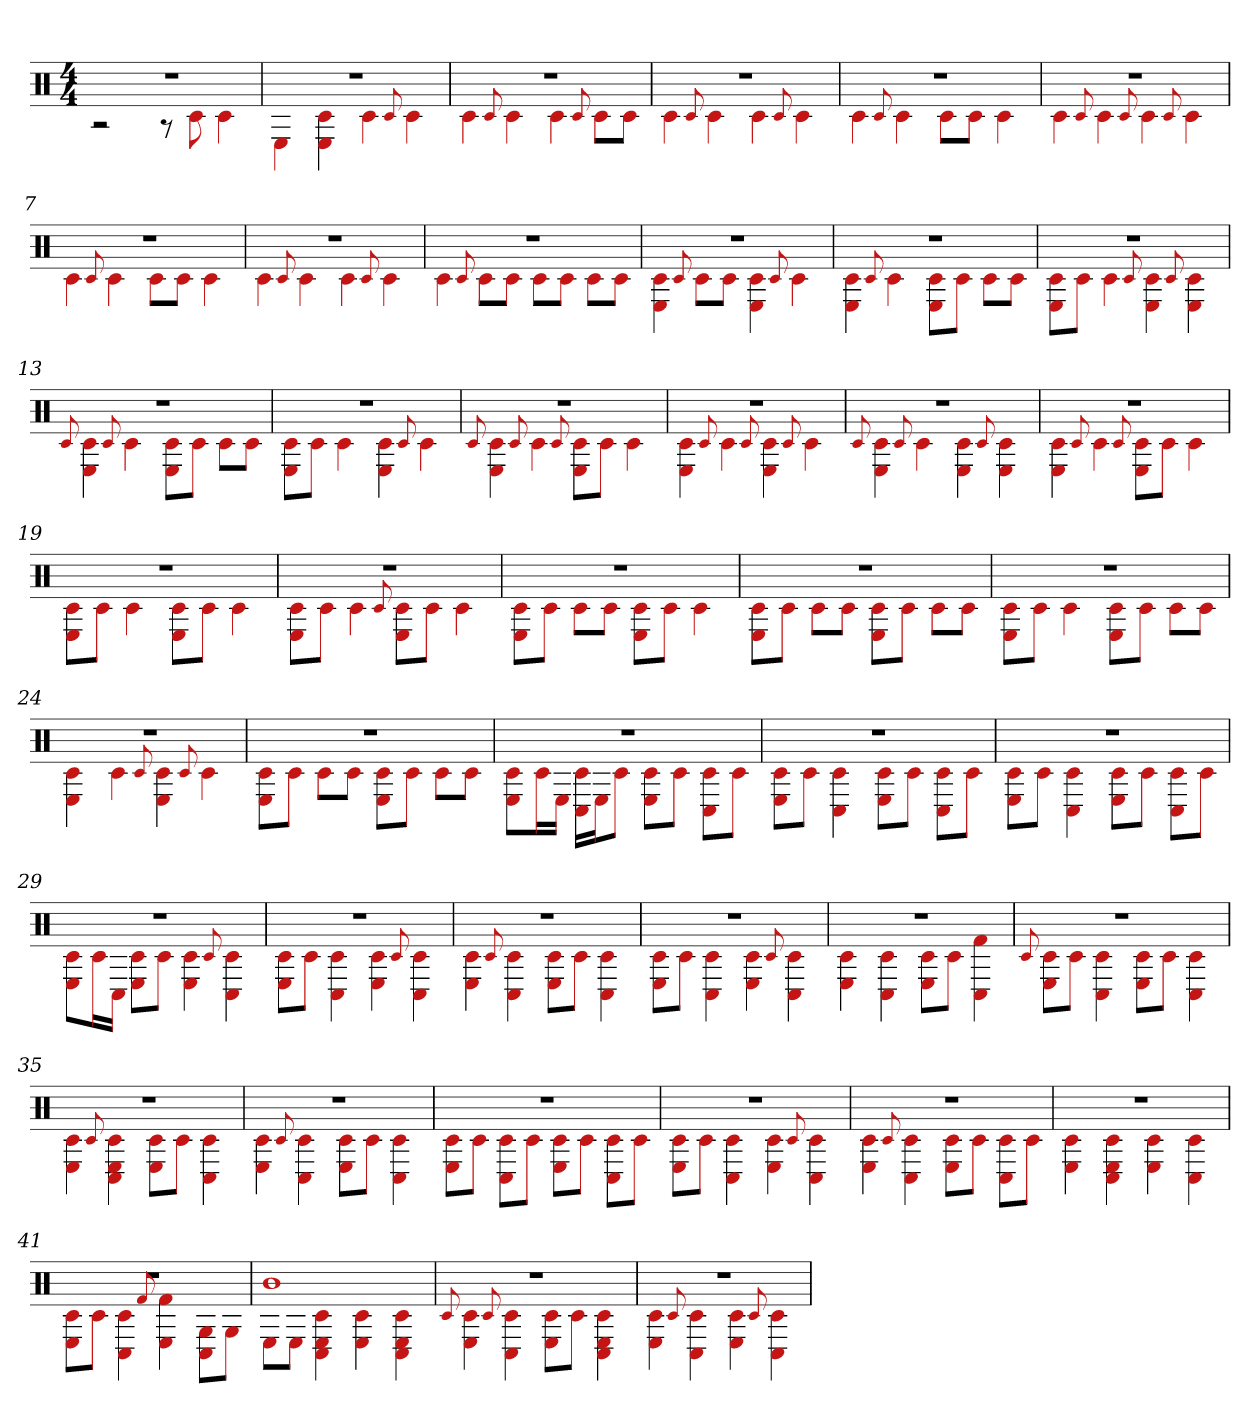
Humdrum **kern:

**kern
*part1
*staff1
*clefX
*k[]
*M4/4
=1
*^
1r	2r
.	8r
.	8c#
.	4c#
=2	=2
1r	4E
.	4E 4c#
.	4c#
.	8qqc#
.	4c#
=3	=3
1r	4c#
.	8qqc#
.	4c#
.	4c#
.	8qqc#
.	8c#L
.	8c#J
=4	=4
1r	4c#
.	8qqc#
.	4c#
.	4c#
.	8qqc#
.	4c#
=5	=5
1r	4c#
.	8qqc#
.	4c#
.	8c#L
.	8c#J
.	4c#
=6	=6
1r	4c#
.	8qqc#
.	4c#
.	8qqc#
.	4c#
.	8qqc#
.	4c#
=7	=7
1r	4c#
.	8qqc#
.	4c#
.	8c#L
.	8c#J
.	4c#
=8	=8
1r	4c#
.	8qqc#
.	4c#
.	4c#
.	8qqc#
.	4c#
=9	=9
1r	4c#
.	8qqc#
.	8c#L
.	8c#J
.	8c#L
.	8c#J
.	8c#L
.	8c#J
=10	=10
1r	4E 4c#
.	8qqc#
.	8c#L
.	8c#J
.	4E 4c#
.	8qqc#
.	4c#
=11	=11
1r	4E 4c#
.	8qqc#
.	4c#
.	8E 8c#L
.	8c#J
.	8c#L
.	8c#J
=12	=12
1r	8E 8c#L
.	8c#J
.	4c#
.	8qqc#
.	4E 4c#
.	8qqc#
.	4c# 4E
=13	=13
.	8qqc#
1r	4c# 4E
.	8qqc#
.	4c#
.	8E 8c#L
.	8c#J
.	8c#L
.	8c#J
=14	=14
1r	8E 8c#L
.	8c#J
.	4c#
.	4E 4c#
.	8qqc#
.	4c#
=15	=15
.	8qqc#
1r	4c# 4E
.	8qqc#
.	4c#
.	8qqc#
.	8E 8c#L
.	8c#J
.	4c#
=16	=16
1r	4c# 4E
.	8qqc#
.	4c#
.	8qqc#
.	4E 4c#
.	8qqc#
.	4c#
=17	=17
.	8qqc#
1r	4E 4c#
.	8qqc#
.	4c#
.	4E 4c#
.	8qqc#
.	4c# 4E
=18	=18
1r	4E 4c#
.	8qqc#
.	4c#
.	8qqc#
.	8E 8c#L
.	8c#J
.	4c#
=19	=19
1r	8E 8c#L
.	8c#J
.	4c#
.	8c# 8EL
.	8c#J
.	4c#
=20	=20
1r	8c# 8EL
.	8c#J
.	4c#
.	8qqc#
.	8c# 8EL
.	8c#J
.	4c#
=21	=21
1r	8c# 8EL
.	8c#J
.	8c#L
.	8c#J
.	8c# 8EL
.	8c#J
.	4c#
=22	=22
1r	8c# 8EL
.	8c#J
.	8c#L
.	8c#J
.	8c# 8EL
.	8c#J
.	8c#L
.	8c#J
=23	=23
1r	8c# 8EL
.	8c#J
.	4c#
.	8c# 8EL
.	8c#J
.	8c#L
.	8c#J
=24	=24
1r	4E 4c#
.	4c#
.	8qqc#
.	4E 4c#
.	8qqc#
.	4c#
=25	=25
1r	8E 8c#L
.	8c#J
.	8c#L
.	8c#J
.	8E 8c#L
.	8c#J
.	8c#L
.	8c#J
=26	=26
1r	8E 8c#L
.	16c#L
.	16EJJ
.	16C# 16c#LL
.	16EJ
.	8c#J
.	8c# 8EL
.	8c#J
.	8c# 8C#L
.	8c#J
=27	=27
1r	8c# 8EL
.	8c#J
.	4c# 4C#
.	8c# 8EL
.	8c#J
.	8C# 8c#L
.	8c#J
=28	=28
1r	8c# 8EL
.	8c#J
.	4C# 4c#
.	8c# 8EL
.	8c#J
.	8C# 8c#L
.	8c#J
=29	=29
1r	8E 8c#L
.	16c#L
.	16C#JJ
.	8E 8c#L
.	8c#J
.	4c# 4E
.	8qqc#
.	4C# 4c#
=30	=30
1r	8c# 8EL
.	8c#J
.	4C# 4c#
.	4c# 4E
.	8qqc#
.	4C# 4c#
=31	=31
1r	4c# 4E
.	8qqc#
.	4C# 4c#
.	8c# 8EL
.	8c#J
.	4C# 4c#
=32	=32
1r	8E 8c#L
.	8c#J
.	4C# 4c#
.	4E 4c#
.	8qqc#
.	4C# 4c#
=33	=33
1r	4c# 4E
.	4C# 4c#
.	8E 8c#L
.	8c#J
.	4C# 4f#
=34	=34
.	8qqc#
1r	8c# 8EL
.	8c#J
.	4C# 4c#
.	8c# 8EL
.	8c#J
.	4c# 4C#
=35	=35
1r	4c# 4E
.	8qqc#
.	4c# 4C# 4E
.	8c# 8EL
.	8c#J
.	4C# 4c#
=36	=36
1r	4E 4c#
.	8qqc#
.	4c# 4C#
.	8c# 8EL
.	8c#J
.	4c# 4C#
=37	=37
1r	8c# 8EL
.	8c#J
.	8c# 8C#L
.	8c#J
.	8E 8c#L
.	8c#J
.	8c# 8C#L
.	8c#J
=38	=38
1r	8E 8c#L
.	8c#J
.	4C# 4c#
.	4c# 4E
.	8qqc#
.	4c# 4C#
=39	=39
1r	4c# 4E
.	8qqc#
.	4c# 4C#
.	8c# 8EL
.	8c#J
.	8C# 8c#L
.	8c#J
=40	=40
1r	4E 4c#
.	4C# 4c# 4E
.	4E 4c#
.	4C# 4c#
=41	=41
1r	8c# 8EL
.	8c#J
.	4C# 4c#
.	8qqf#
.	4E 4f#
.	8C# 8GL
.	8GJ
=42	=42
1b	8EL
.	8EJ
.	4c# 4C# 4E
.	4E 4c#
.	4C# 4c# 4E
=43	=43
.	8qqc#
1r	4c# 4E
.	8qqc#
.	4C# 4c#
.	8E 8c#L
.	8c#J
.	4E 4c# 4C#
=44	=44
1r	4c# 4E
.	8qqc#
.	4c# 4C#
.	4c# 4E
.	8qqc#
.	4C# 4c#
*v	*v
=
*-
